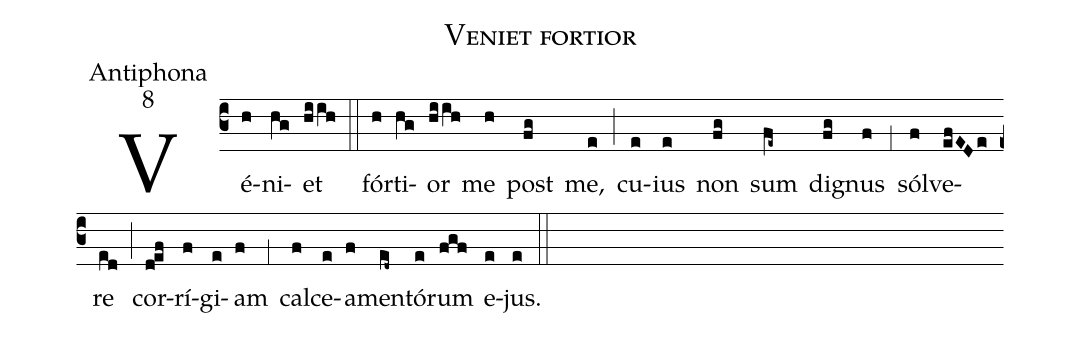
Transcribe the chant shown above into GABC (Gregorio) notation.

name:Veniet fortior;
office-part:Antiphona;
mode:8;
%%
(c3) Vé(h)ni(hg)et(hiih) (::)
fór(h)ti(hg)or(hiih) me(h) post(fg) me,(e) (;) cu(e)ius(e) non(fg) sum(fe~) di(fg)gnus(f) (,1) sól(f)ve(efEDe)re(ed) (;) cor(d!ef)rí(f)gi(e)am(f) (,1) cal(f)ce(e)a(f)men(ed~)tó(e)rum(fgf) e(e)jus.(e) (::)
